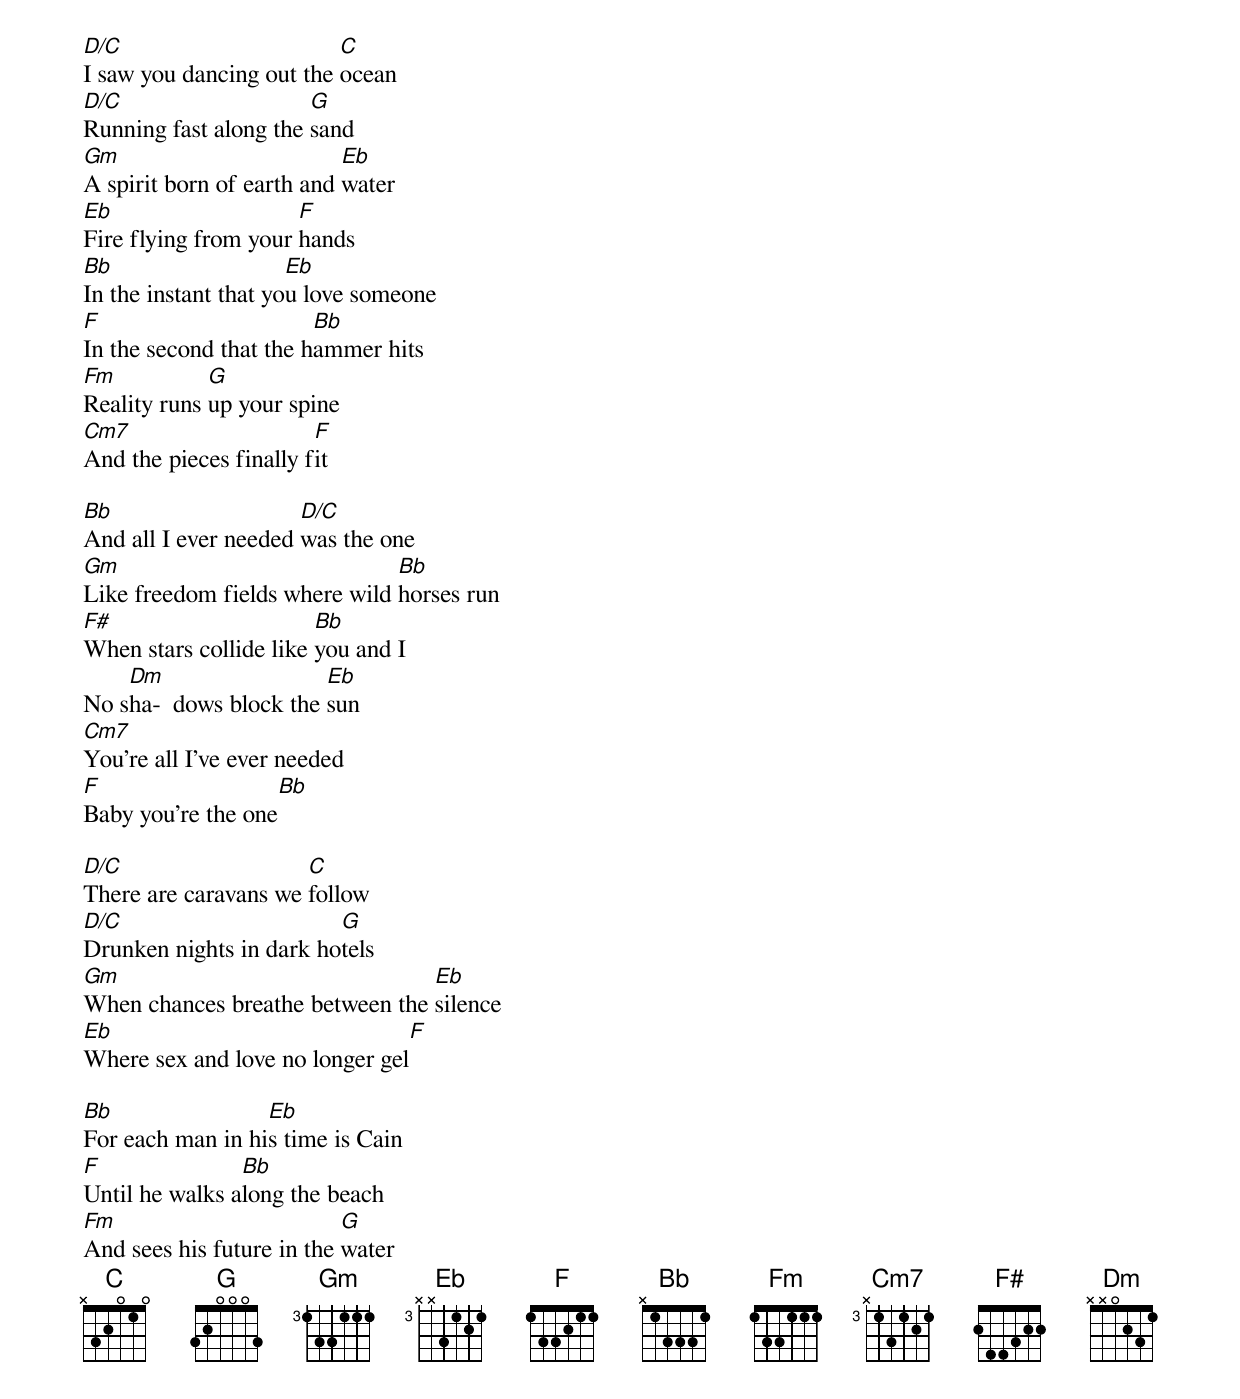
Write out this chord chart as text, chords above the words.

D/C                       C
I saw you dancing out the ocean
D/C                    G
Running fast along the sand
Gm                         Eb
A spirit born of earth and water
Eb                    F
Fire flying from your hands
Bb                    Eb
In the instant that you love someone
F                       Bb
In the second that the hammer hits
Fm           G
Reality runs up your spine
Cm7                     F
And the pieces finally fit

Bb                    D/C
And all I ever needed was the one
Gm                             Bb
Like freedom fields where wild horses run
F#                      Bb
When stars collide like you and I
    Dm                  Eb
No sha-  dows block the sun
Cm7
You're all I've ever needed
F                   Bb
Baby you're the one

D/C                   C
There are caravans we follow
D/C                      G
Drunken nights in dark hotels
Gm                               Eb
When chances breathe between the silence
Eb                              F
Where sex and love no longer gel

Bb                Eb
For each man in his time is Cain
F               Bb
Until he walks along the beach
Fm                         G
And sees his future in the water
